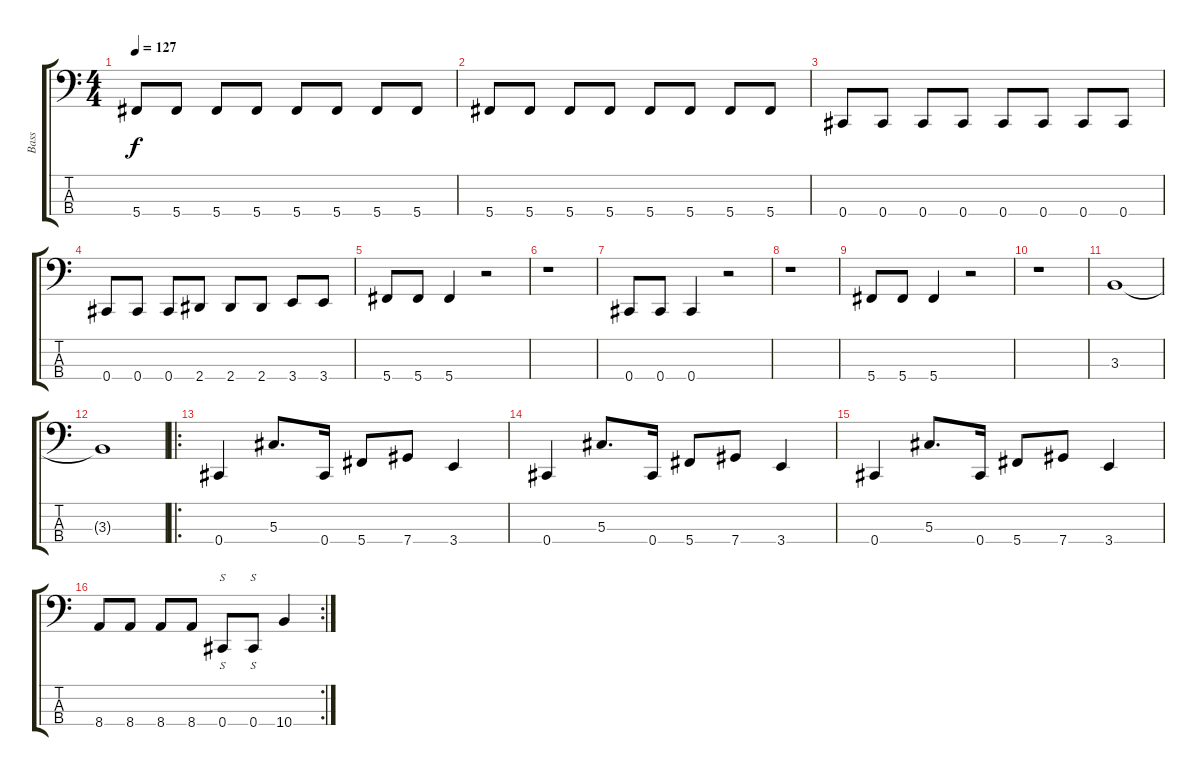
\track ("Bass" "Bass") {instrument electricbassfinger}
\staff {score tabs}
\tuning (Gb2 Db2 Ab1 Db1) {hide}
\ts (4 4)
\tempo 127
\clef f4
\ks c
5.4.8{dy f} 5.4.8 5.4.8 5.4.8 5.4.8 5.4.8 5.4.8 5.4.8 |
5.4.8 5.4.8 5.4.8 5.4.8 5.4.8 5.4.8 5.4.8 5.4.8 |
0.4.8 0.4.8 0.4.8 0.4.8 0.4.8 0.4.8 0.4.8 0.4.8 |
0.4.8 0.4.8 0.4.8 2.4.8 2.4.8 2.4.8 3.4.8 3.4.8 |
5.4.8 5.4.8 5.4.4 r.2 |
r.1 |
0.4.8 0.4.8 0.4.4 r.2 |
r.1 |
5.4.8 5.4.8 5.4.4 r.2 |
r.1 |
3.3.1 |
3.3{t}.1 |
\ro
0.4.4 5.3.8{d} 0.4.16 5.4.8 7.4.8 3.4.4 |
0.4.4 5.3.8{d} 0.4.16 5.4.8 7.4.8 3.4.4 |
0.4.4 5.3.8{d} 0.4.16 5.4.8 7.4.8 3.4.4 |
\rc 2
8.4.8 8.4.8 8.4.8 8.4.8 0.4.8{s} 0.4.8{s} 10.4.4
